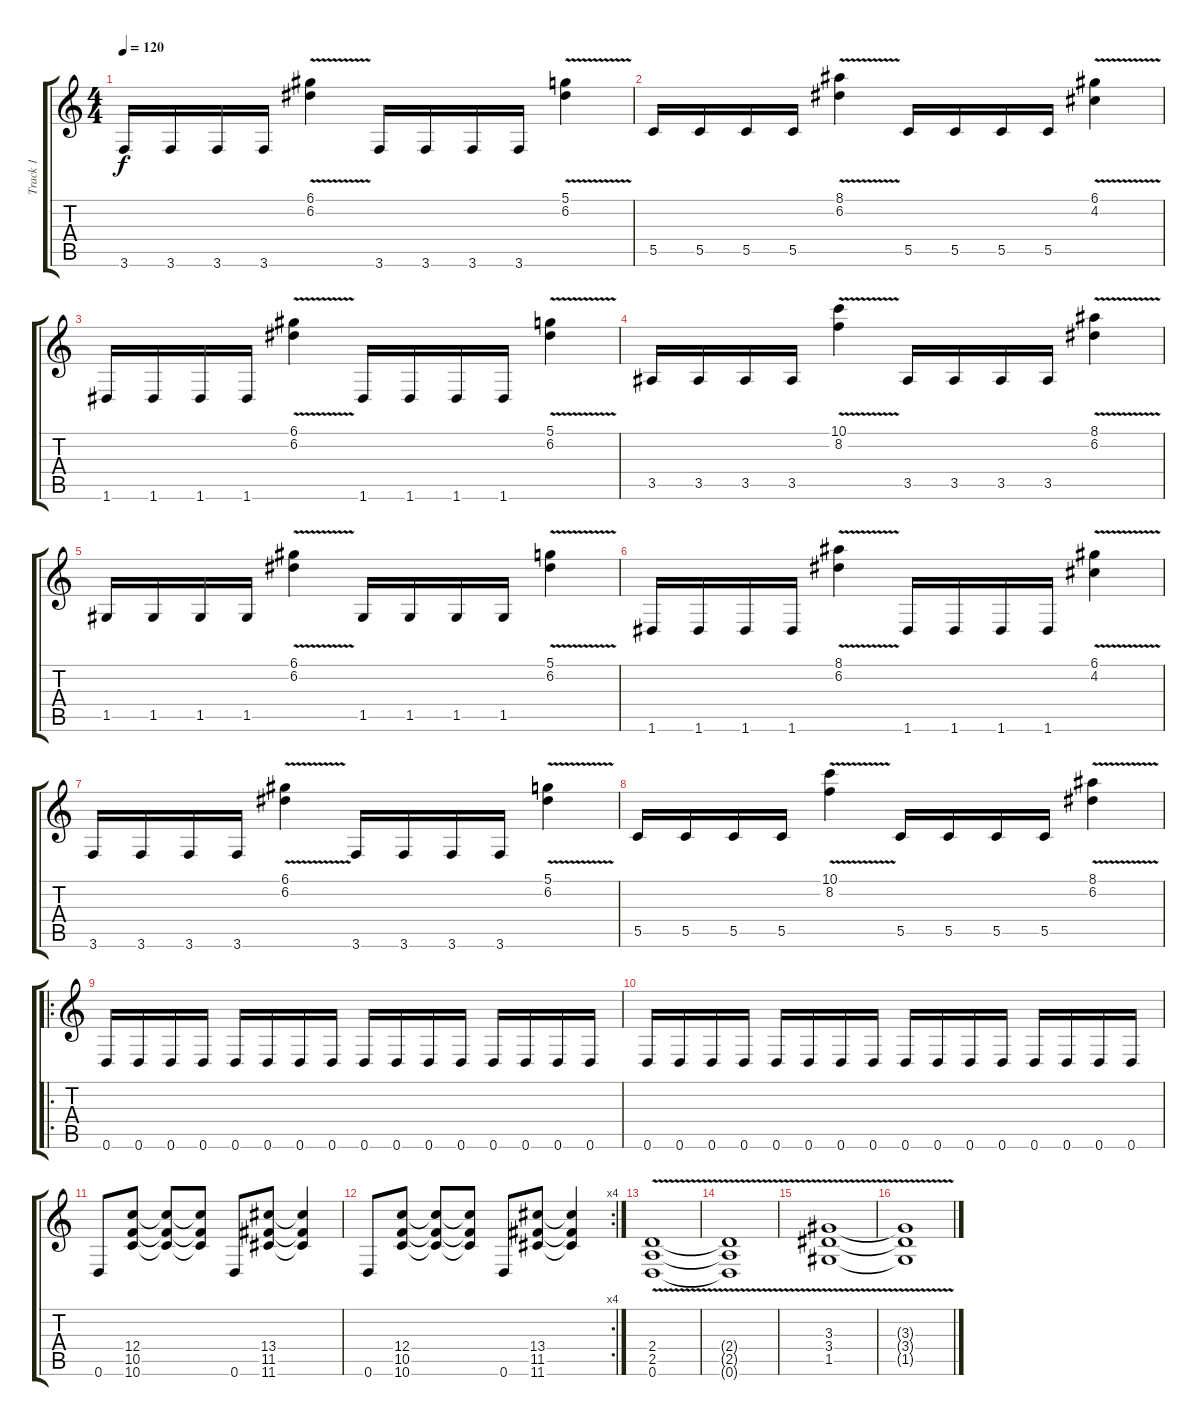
\track ("Track 1" "Track 1") {instrument distortionguitar}
\staff {score tabs}
\tuning (D4 A3 F3 C3 G2 D2) {hide}
\ts (4 4)
\tempo 120
\clef g2
\ks c
3.6.16{dy f} 3.6.16 3.6.16 3.6.16 (6.1{v} 6.2{v}).4 3.6.16 3.6.16 3.6.16 3.6.16 (5.1{v} 6.2{v}).4 |
5.5.16 5.5.16 5.5.16 5.5.16 (8.1{v} 6.2{v}).4 5.5.16 5.5.16 5.5.16 5.5.16 (6.1{v} 4.2{v}).4 |
1.6.16 1.6.16 1.6.16 1.6.16 (6.1{v} 6.2{v}).4 1.6.16 1.6.16 1.6.16 1.6.16 (5.1{v} 6.2{v}).4 |
3.5.16 3.5.16 3.5.16 3.5.16 (10.1{v} 8.2{v}).4 3.5.16 3.5.16 3.5.16 3.5.16 (8.1{v} 6.2{v}).4 |
1.5.16 1.5.16 1.5.16 1.5.16 (6.1{v} 6.2{v}).4 1.5.16 1.5.16 1.5.16 1.5.16 (5.1{v} 6.2{v}).4 |
1.6.16 1.6.16 1.6.16 1.6.16 (8.1{v} 6.2{v}).4 1.6.16 1.6.16 1.6.16 1.6.16 (6.1{v} 4.2{v}).4 |
3.6.16 3.6.16 3.6.16 3.6.16 (6.1{v} 6.2{v}).4 3.6.16 3.6.16 3.6.16 3.6.16 (5.1{v} 6.2{v}).4 |
5.5.16 5.5.16 5.5.16 5.5.16 (10.1{v} 8.2{v}).4 5.5.16 5.5.16 5.5.16 5.5.16 (8.1{v} 6.2{v}).4 |
\ro
0.6.16 0.6.16 0.6.16 0.6.16 0.6.16 0.6.16 0.6.16 0.6.16 0.6.16 0.6.16 0.6.16 0.6.16 0.6.16 0.6.16 0.6.16 0.6.16 |
0.6.16 0.6.16 0.6.16 0.6.16 0.6.16 0.6.16 0.6.16 0.6.16 0.6.16 0.6.16 0.6.16 0.6.16 0.6.16 0.6.16 0.6.16 0.6.16 |
0.6.8 (12.4 10.5 10.6).8 (12.4{t} 10.5{t} 10.6{t}).8 (12.4{t} 10.5{t} 10.6{t}).8 0.6.8 (13.4 11.5 11.6).8 (13.4{t} 11.5{t} 11.6{t}).4 |
\rc 4
0.6.8 (12.4 10.5 10.6).8 (12.4{t} 10.5{t} 10.6{t}).8 (12.4{t} 10.5{t} 10.6{t}).8 0.6.8 (13.4 11.5 11.6).8 (13.4{t} 11.5{t} 11.6{t}).4 |
(2.4{v} 2.5{v} 0.6{v}).1 |
(2.4{t} 2.5{t} 0.6{t}).1 |
(3.3{v} 3.4{v} 1.5{v}).1 |
(3.3{t} 3.4{t} 1.5{t}).1
